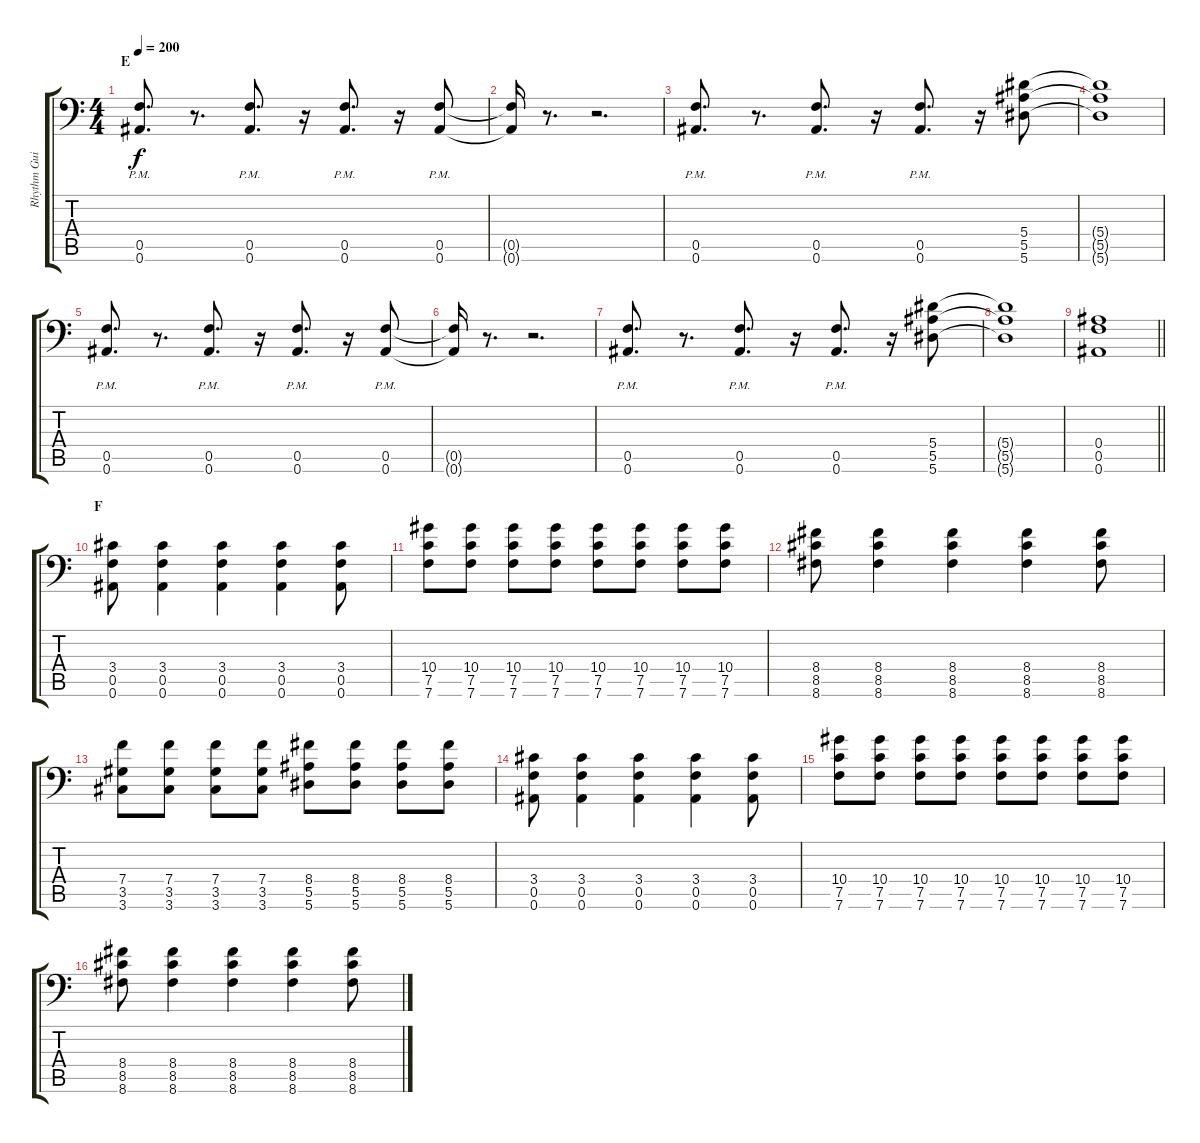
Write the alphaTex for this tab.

\track ("Rhythm Guitar: Chris Di Carlo" "Rhythm Gui") {instrument distortionguitar}
\staff {score tabs}
\tuning (C4 G3 Eb3 Bb2 F2 Bb1) {hide}
\ts (4 4)
\section ("" "E")
\tempo 200
\clef f4
\ks c
(0.5{pm} 0.6{pm}).8{d dy f} r.8{d} (0.5{pm} 0.6{pm}).8{d} r.16 (0.5{pm} 0.6{pm}).8{d} r.16 (0.5{pm} 0.6{pm}).8 |
(0.5{t} 0.6{t}).16 r.8{d} r.2{d} |
(0.5{pm} 0.6{pm}).8{d} r.8{d} (0.5{pm} 0.6{pm}).8{d} r.16 (0.5{pm} 0.6{pm}).8{d} r.16 (5.4 5.5 5.6).8 |
(5.4{t} 5.5{t} 5.6{t}).1 |
(0.5{pm} 0.6{pm}).8{d} r.8{d} (0.5{pm} 0.6{pm}).8{d} r.16 (0.5{pm} 0.6{pm}).8{d} r.16 (0.5{pm} 0.6{pm}).8 |
(0.5{t} 0.6{t}).16 r.8{d} r.2{d} |
(0.5{pm} 0.6{pm}).8{d} r.8{d} (0.5{pm} 0.6{pm}).8{d} r.16 (0.5{pm} 0.6{pm}).8{d} r.16 (5.4 5.5 5.6).8 |
(5.4{t} 5.5{t} 5.6{t}).1 |
\barLineRight lightlight
(0.4 0.5 0.6).1 |
\section ("" "F")
(3.4 0.5 0.6).8 (3.4 0.5 0.6).4 (3.4 0.5 0.6).4 (3.4 0.5 0.6).4 (3.4 0.5 0.6).8 |
(10.4 7.5 7.6).8 (10.4 7.5 7.6).8 (10.4 7.5 7.6).8 (10.4 7.5 7.6).8 (10.4 7.5 7.6).8 (10.4 7.5 7.6).8 (10.4 7.5 7.6).8 (10.4 7.5 7.6).8 |
(8.4 8.5 8.6).8 (8.4 8.5 8.6).4 (8.4 8.5 8.6).4 (8.4 8.5 8.6).4 (8.4 8.5 8.6).8 |
(7.4 3.5 3.6).8 (7.4 3.5 3.6).8 (7.4 3.5 3.6).8 (7.4 3.5 3.6).8 (8.4 5.5 5.6).8 (8.4 5.5 5.6).8 (8.4 5.5 5.6).8 (8.4 5.5 5.6).8 |
(3.4 0.5 0.6).8 (3.4 0.5 0.6).4 (3.4 0.5 0.6).4 (3.4 0.5 0.6).4 (3.4 0.5 0.6).8 |
(10.4 7.5 7.6).8 (10.4 7.5 7.6).8 (10.4 7.5 7.6).8 (10.4 7.5 7.6).8 (10.4 7.5 7.6).8 (10.4 7.5 7.6).8 (10.4 7.5 7.6).8 (10.4 7.5 7.6).8 |
(8.4 8.5 8.6).8 (8.4 8.5 8.6).4 (8.4 8.5 8.6).4 (8.4 8.5 8.6).4 (8.4 8.5 8.6).8
